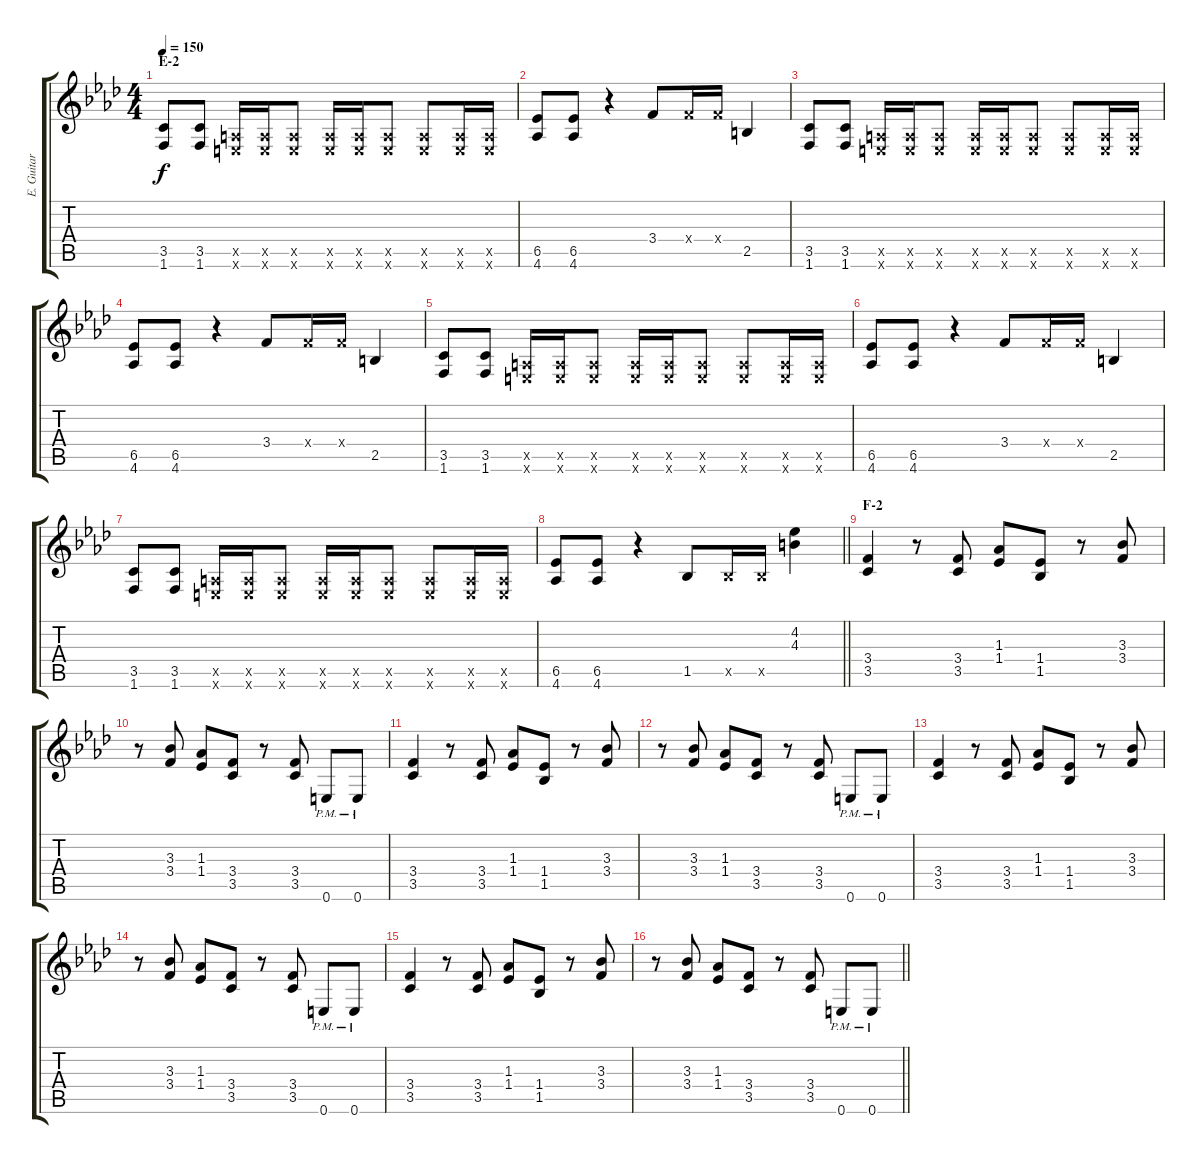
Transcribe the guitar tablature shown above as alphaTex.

\track ("E. Guitar I" "E. Guitar ") {instrument overdrivenguitar}
\staff {score tabs}
\tuning (E4 B3 G3 D3 A2 E2) {hide}
\ts (4 4)
\section ("" "E-2")
\tempo 150
\clef g2
\ks ab
(3.5 1.6).8{dy f} (3.5 1.6).8 (0.5{x} 0.6{x}).16 (0.5{x} 0.6{x}).16 (0.5{x} 0.6{x}).8 (0.5{x} 0.6{x}).16 (0.5{x} 0.6{x}).16 (0.5{x} 0.6{x}).8 (0.5{x} 0.6{x}).8 (0.5{x} 0.6{x}).16 (0.5{x} 0.6{x}).16 |
(6.5 4.6).8 (6.5 4.6).8 r.4 3.4.8 3.4{x}.16 3.4{x}.16 2.5.4 |
(3.5 1.6).8 (3.5 1.6).8 (0.5{x} 0.6{x}).16 (0.5{x} 0.6{x}).16 (0.5{x} 0.6{x}).8 (0.5{x} 0.6{x}).16 (0.5{x} 0.6{x}).16 (0.5{x} 0.6{x}).8 (0.5{x} 0.6{x}).8 (0.5{x} 0.6{x}).16 (0.5{x} 0.6{x}).16 |
(6.5 4.6).8 (6.5 4.6).8 r.4 3.4.8 3.4{x}.16 3.4{x}.16 2.5.4 |
(3.5 1.6).8 (3.5 1.6).8 (0.5{x} 0.6{x}).16 (0.5{x} 0.6{x}).16 (0.5{x} 0.6{x}).8 (0.5{x} 0.6{x}).16 (0.5{x} 0.6{x}).16 (0.5{x} 0.6{x}).8 (0.5{x} 0.6{x}).8 (0.5{x} 0.6{x}).16 (0.5{x} 0.6{x}).16 |
(6.5 4.6).8 (6.5 4.6).8 r.4 3.4.8 3.4{x}.16 3.4{x}.16 2.5.4 |
(3.5 1.6).8 (3.5 1.6).8 (0.5{x} 0.6{x}).16 (0.5{x} 0.6{x}).16 (0.5{x} 0.6{x}).8 (0.5{x} 0.6{x}).16 (0.5{x} 0.6{x}).16 (0.5{x} 0.6{x}).8 (0.5{x} 0.6{x}).8 (0.5{x} 0.6{x}).16 (0.5{x} 0.6{x}).16 |
\barLineRight lightlight
(6.5 4.6).8 (6.5 4.6).8 r.4 1.5.8 1.5{x}.16 1.5{x}.16 (4.2 4.3).4 |
\section ("" "F-2")
(3.4 3.5).4 r.8 (3.4 3.5).8 (1.3 1.4).8 (1.4 1.5).8 r.8 (3.3 3.4).8 |
r.8 (3.3 3.4).8 (1.3 1.4).8 (3.4 3.5).8 r.8 (3.4 3.5).8 0.6{pm}.8 0.6{pm}.8 |
(3.4 3.5).4 r.8 (3.4 3.5).8 (1.3 1.4).8 (1.4 1.5).8 r.8 (3.3 3.4).8 |
r.8 (3.3 3.4).8 (1.3 1.4).8 (3.4 3.5).8 r.8 (3.4 3.5).8 0.6{pm}.8 0.6{pm}.8 |
(3.4 3.5).4 r.8 (3.4 3.5).8 (1.3 1.4).8 (1.4 1.5).8 r.8 (3.3 3.4).8 |
r.8 (3.3 3.4).8 (1.3 1.4).8 (3.4 3.5).8 r.8 (3.4 3.5).8 0.6{pm}.8 0.6{pm}.8 |
(3.4 3.5).4 r.8 (3.4 3.5).8 (1.3 1.4).8 (1.4 1.5).8 r.8 (3.3 3.4).8 |
\barLineRight lightlight
r.8 (3.3 3.4).8 (1.3 1.4).8 (3.4 3.5).8 r.8 (3.4 3.5).8 0.6{pm}.8 0.6{pm}.8
